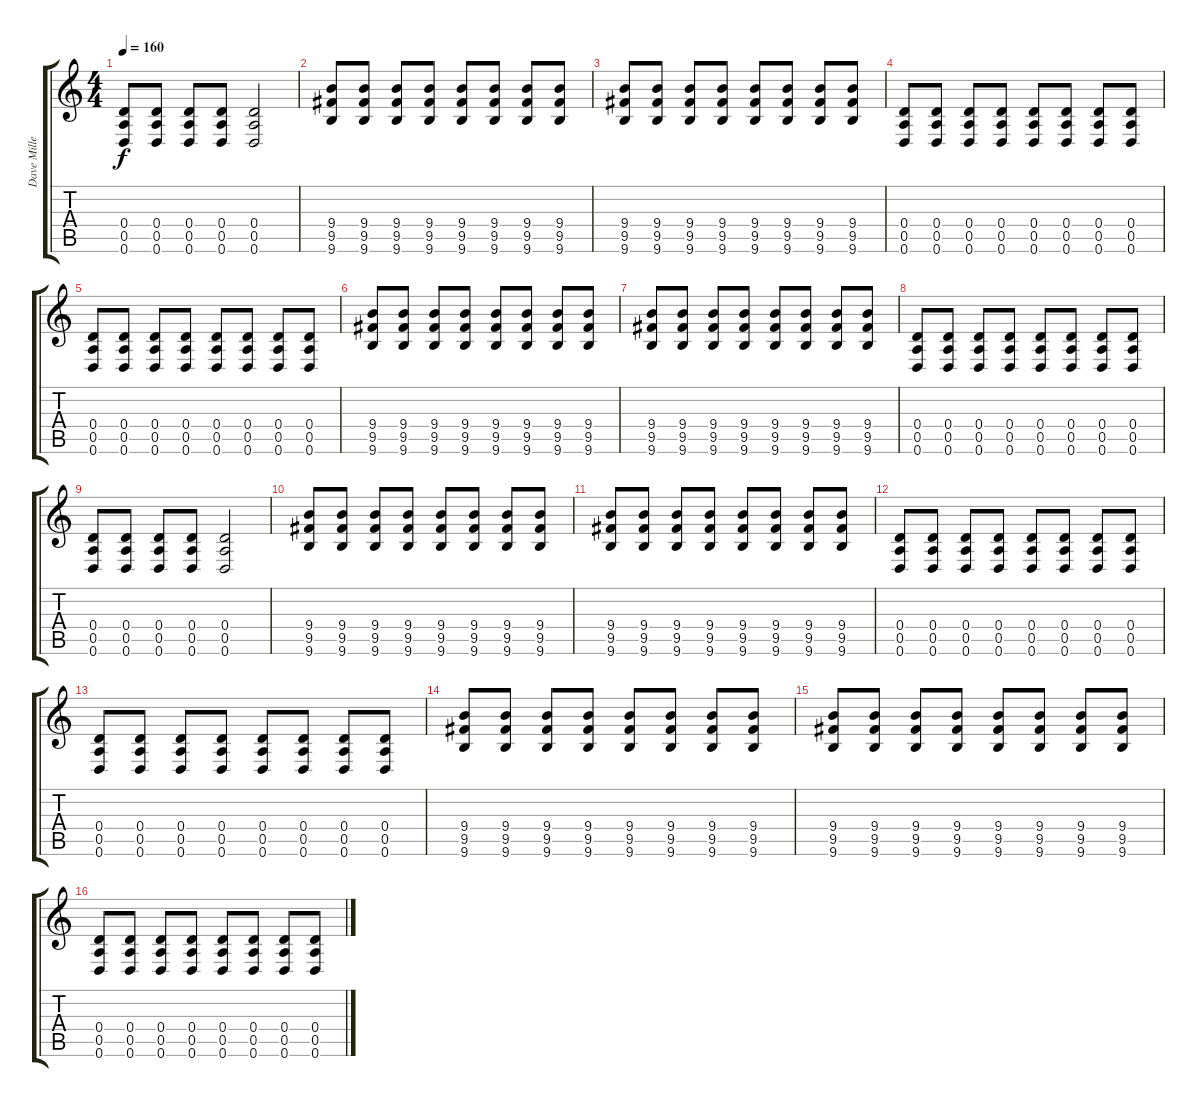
\track ("Dave Miller" "Dave Mille") {instrument electricguitarjazz}
\staff {score tabs}
\tuning (E4 B3 G3 D3 A2 D2) {hide}
\ts (4 4)
\tempo 160
\clef g2
\ks c
(0.4 0.5 0.6).8{dy f} (0.4 0.5 0.6).8 (0.4 0.5 0.6).8 (0.4 0.5 0.6).8 (0.4 0.5 0.6).2 |
(9.4 9.5 9.6).8 (9.4 9.5 9.6).8 (9.4 9.5 9.6).8 (9.4 9.5 9.6).8 (9.4 9.5 9.6).8 (9.4 9.5 9.6).8 (9.4 9.5 9.6).8 (9.4 9.5 9.6).8 |
(9.4 9.5 9.6).8 (9.4 9.5 9.6).8 (9.4 9.5 9.6).8 (9.4 9.5 9.6).8 (9.4 9.5 9.6).8 (9.4 9.5 9.6).8 (9.4 9.5 9.6).8 (9.4 9.5 9.6).8 |
(0.4 0.5 0.6).8 (0.4 0.5 0.6).8 (0.4 0.5 0.6).8 (0.4 0.5 0.6).8 (0.4 0.5 0.6).8 (0.4 0.5 0.6).8 (0.4 0.5 0.6).8 (0.4 0.5 0.6).8 |
(0.4 0.5 0.6).8 (0.4 0.5 0.6).8 (0.4 0.5 0.6).8 (0.4 0.5 0.6).8 (0.4 0.5 0.6).8 (0.4 0.5 0.6).8 (0.4 0.5 0.6).8 (0.4 0.5 0.6).8 |
(9.4 9.5 9.6).8{instrument distortionguitar} (9.4 9.5 9.6).8 (9.4 9.5 9.6).8 (9.4 9.5 9.6).8 (9.4 9.5 9.6).8 (9.4 9.5 9.6).8 (9.4 9.5 9.6).8 (9.4 9.5 9.6).8 |
(9.4 9.5 9.6).8 (9.4 9.5 9.6).8 (9.4 9.5 9.6).8 (9.4 9.5 9.6).8 (9.4 9.5 9.6).8 (9.4 9.5 9.6).8 (9.4 9.5 9.6).8 (9.4 9.5 9.6).8 |
(0.4 0.5 0.6).8 (0.4 0.5 0.6).8 (0.4 0.5 0.6).8 (0.4 0.5 0.6).8 (0.4 0.5 0.6).8 (0.4 0.5 0.6).8 (0.4 0.5 0.6).8 (0.4 0.5 0.6).8 |
(0.4 0.5 0.6).8 (0.4 0.5 0.6).8 (0.4 0.5 0.6).8 (0.4 0.5 0.6).8 (0.4 0.5 0.6).2 |
(9.4 9.5 9.6).8 (9.4 9.5 9.6).8 (9.4 9.5 9.6).8 (9.4 9.5 9.6).8 (9.4 9.5 9.6).8 (9.4 9.5 9.6).8 (9.4 9.5 9.6).8 (9.4 9.5 9.6).8 |
(9.4 9.5 9.6).8 (9.4 9.5 9.6).8 (9.4 9.5 9.6).8 (9.4 9.5 9.6).8 (9.4 9.5 9.6).8 (9.4 9.5 9.6).8 (9.4 9.5 9.6).8 (9.4 9.5 9.6).8 |
(0.4 0.5 0.6).8 (0.4 0.5 0.6).8 (0.4 0.5 0.6).8 (0.4 0.5 0.6).8 (0.4 0.5 0.6).8 (0.4 0.5 0.6).8 (0.4 0.5 0.6).8 (0.4 0.5 0.6).8 |
(0.4 0.5 0.6).8 (0.4 0.5 0.6).8 (0.4 0.5 0.6).8 (0.4 0.5 0.6).8 (0.4 0.5 0.6).8 (0.4 0.5 0.6).8 (0.4 0.5 0.6).8 (0.4 0.5 0.6).8 |
(9.4 9.5 9.6).8{instrument distortionguitar} (9.4 9.5 9.6).8 (9.4 9.5 9.6).8 (9.4 9.5 9.6).8 (9.4 9.5 9.6).8 (9.4 9.5 9.6).8 (9.4 9.5 9.6).8 (9.4 9.5 9.6).8 |
(9.4 9.5 9.6).8 (9.4 9.5 9.6).8 (9.4 9.5 9.6).8 (9.4 9.5 9.6).8 (9.4 9.5 9.6).8 (9.4 9.5 9.6).8 (9.4 9.5 9.6).8 (9.4 9.5 9.6).8 |
(0.4 0.5 0.6).8 (0.4 0.5 0.6).8 (0.4 0.5 0.6).8 (0.4 0.5 0.6).8 (0.4 0.5 0.6).8 (0.4 0.5 0.6).8 (0.4 0.5 0.6).8 (0.4 0.5 0.6).8
